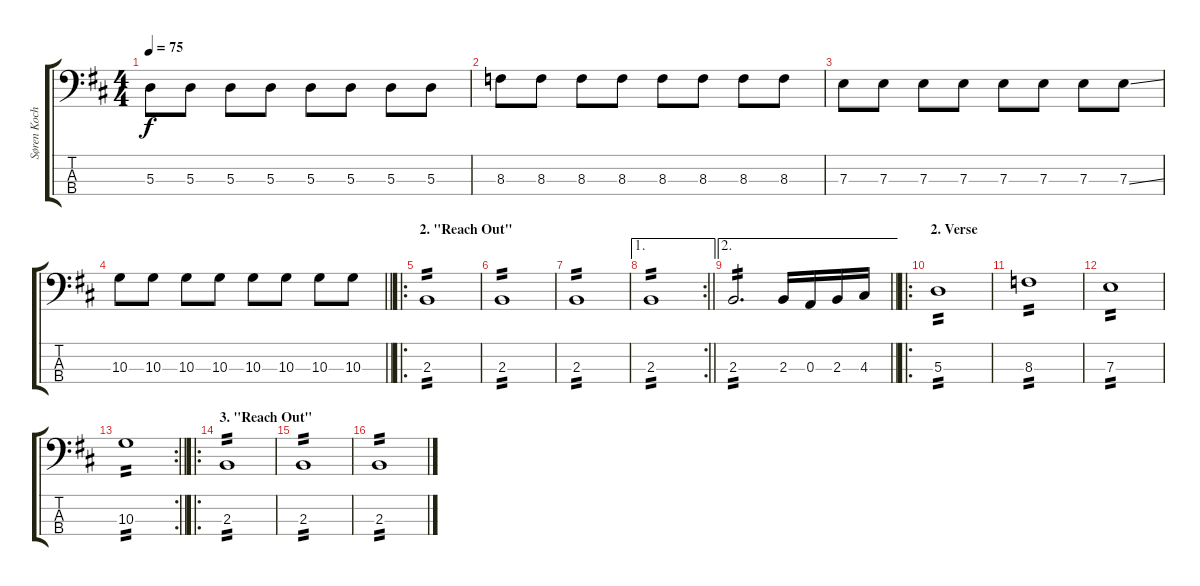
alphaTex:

\track ("Søren Koch" "Søren Koch") {instrument electricbasspick}
\staff {score tabs}
\tuning (G2 D2 A1 D1) {hide}
\ts (4 4)
\tempo 75
\clef f4
\ks d
5.3.8{dy f} 5.3.8 5.3.8 5.3.8 5.3.8 5.3.8 5.3.8 5.3.8 |
8.3.8 8.3.8 8.3.8 8.3.8 8.3.8 8.3.8 8.3.8 8.3.8 |
7.3.8 7.3.8 7.3.8 7.3.8 7.3.8 7.3.8 7.3.8 7.3{ss}.8 |
\barLineRight lightlight
10.3.8 10.3.8 10.3.8 10.3.8 10.3.8 10.3.8 10.3.8 10.3.8 |
\ro
\section ("" "2. \"Reach Out\"")
2.3.1{tp 2} |
2.3.1{tp 2} |
2.3.1{tp 2} |
\ae 1
\rc 2
\barLineRight lightlight
2.3.1{tp 2} |
\ae 2
\barLineRight lightlight
2.3.2{d tp 2} 2.3.16 0.3.16 2.3.16 4.3.16 |
\ro
\section ("" "2. Verse")
5.3.1{tp 2} |
8.3.1{tp 2} |
7.3.1{tp 2} |
\rc 2
\barLineRight lightlight
10.3.1{tp 2} |
\ro
\section ("" "3. \"Reach Out\"")
2.3.1{tp 2} |
2.3.1{tp 2} |
2.3.1{tp 2}
